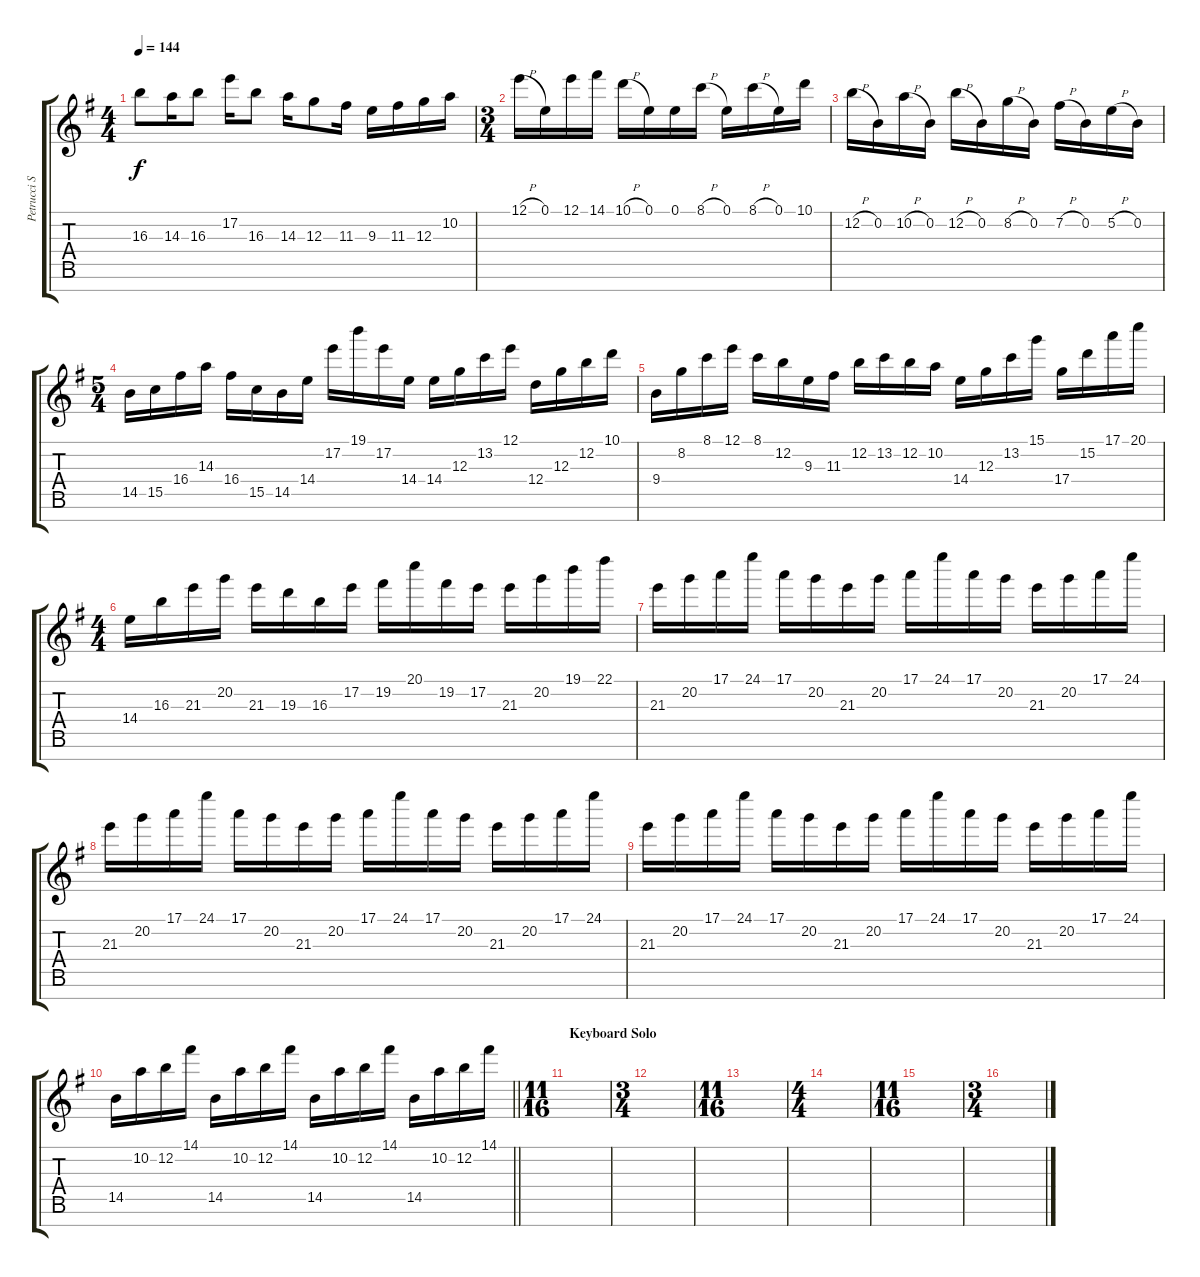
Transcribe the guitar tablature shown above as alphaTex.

\track ("Petrucci Solo" "Petrucci S") {instrument distortionguitar}
\staff {score tabs}
\tuning (E4 B3 G3 D3 A2 E2 B1) {hide}
\ts (4 4)
\tempo 144
\clef g2
\ks eminor
16.3.8{dy f} 14.3.16 16.3.8 17.2.16 16.3.8 14.3.16 12.3.8 11.3.16 9.3.16 11.3.16 12.3.16 10.2.16 |
\ts (3 4)
12.1{h}.16 0.1.16 12.1.16 14.1.16 10.1{h}.16 0.1.16 0.1.16 8.1{h}.16 0.1.16 8.1{h}.16 0.1.16 10.1.16 |
12.2{h}.16 0.2.16 10.2{h}.16 0.2.16 12.2{h}.16 0.2.16 8.2{h}.16 0.2.16 7.2{h}.16 0.2.16 5.2{h}.16 0.2.16 |
\ts (5 4)
14.5.16 15.5.16 16.4.16 14.3.16 16.4.16 15.5.16 14.5.16 14.4.16 17.2.16 19.1.16 17.2.16 14.4.16 14.4.16 12.3.16 13.2.16 12.1.16 12.4.16 12.3.16 12.2.16 10.1.16 |
9.4.16 8.2.16 8.1.16 12.1.16 8.1.16 12.2.16 9.3.16 11.3.16 12.2.16 13.2.16 12.2.16 10.2.16 14.4.16 12.3.16 13.2.16 15.1.16 17.4.16 15.2.16 17.1.16 20.1.16 |
\ts (4 4)
14.4.16 16.3.16 21.3.16 20.2.16 21.3.16 19.3.16 16.3.16 17.2.16 19.2.16 20.1.16 19.2.16 17.2.16 21.3.16 20.2.16 19.1.16 22.1.16 |
21.3.16 20.2.16 17.1.16 24.1.16 17.1.16 20.2.16 21.3.16 20.2.16 17.1.16 24.1.16 17.1.16 20.2.16 21.3.16 20.2.16 17.1.16 24.1.16 |
21.3.16 20.2.16 17.1.16 24.1.16 17.1.16 20.2.16 21.3.16 20.2.16 17.1.16 24.1.16 17.1.16 20.2.16 21.3.16 20.2.16 17.1.16 24.1.16 |
21.3.16 20.2.16 17.1.16 24.1.16 17.1.16 20.2.16 21.3.16 20.2.16 17.1.16 24.1.16 17.1.16 20.2.16 21.3.16 20.2.16 17.1.16 24.1.16 |
\barLineRight lightlight
14.5.16 10.2.16 12.2.16 14.1.16 14.5.16 10.2.16 12.2.16 14.1.16 14.5.16 10.2.16 12.2.16 14.1.16 14.5.16 10.2.16 12.2.16 14.1.16 |
\ts (11 16)
\section ("" "Keyboard Solo")
|
\ts (3 4)
|
\ts (11 16)
|
\ts (4 4)
|
\ts (11 16)
|
\ts (3 4)
